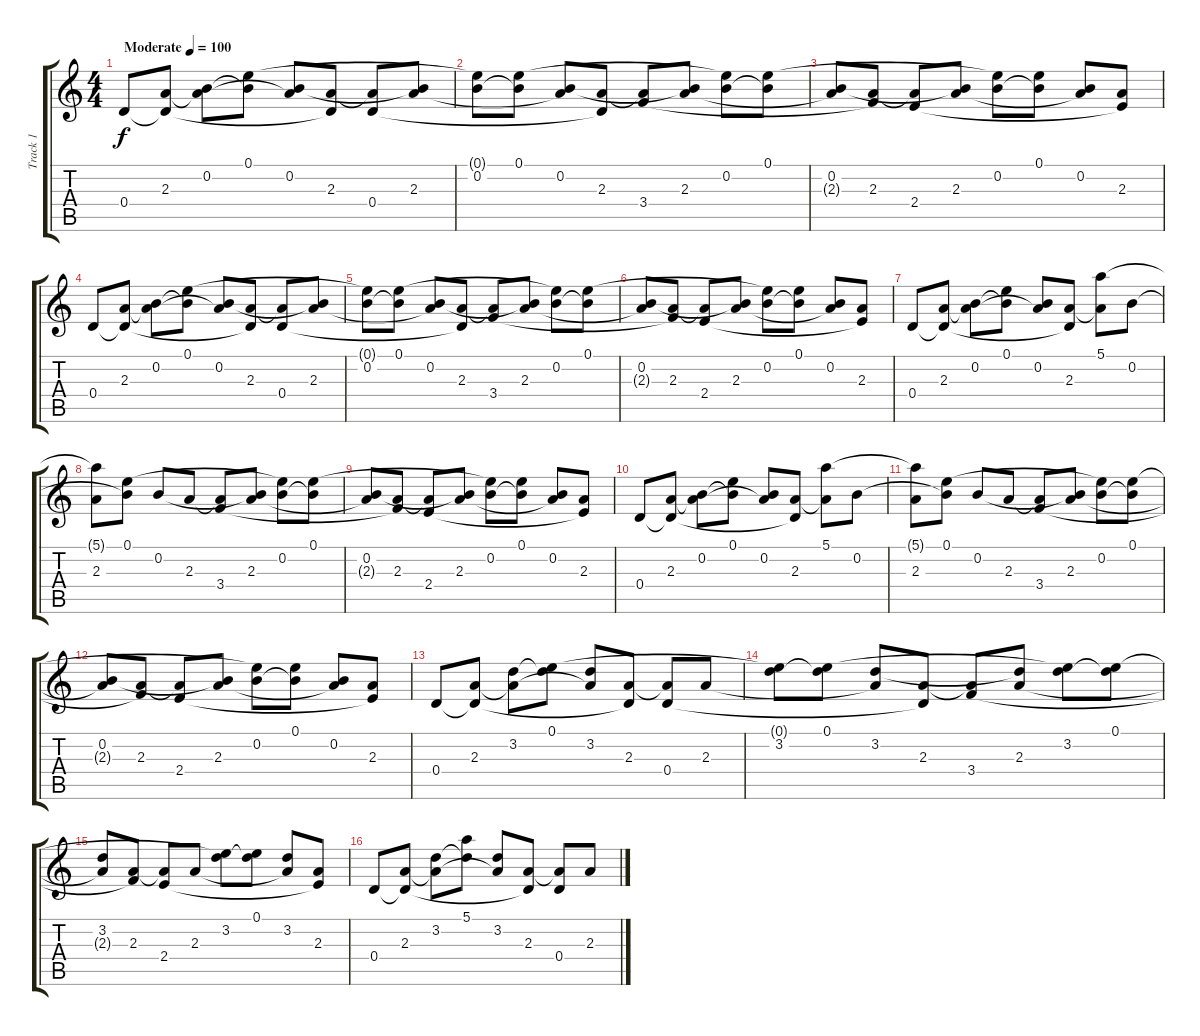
\track ("Track 1" "Track 1") {instrument electricguitarclean}
\staff {score tabs}
\tuning (E4 B3 G3 D3 A2 E2) {hide}
\ts (4 4)
\tempo (100 "Moderate")
\clef g2
\ks c
0.4.8{dy f instrument electricguitarclean} (2.3 0.4{t}).8 (0.2 2.3{t}).8 (0.1 0.2{t}).8 (0.2 2.3{t}).8 (2.3 0.4{t}).8 (2.3{t} 0.4).8 (0.2{t} 2.3).8 |
(0.1{t} 0.2).8 (0.1 0.2{t}).8 (0.2 2.3{t}).8 (2.3 0.4{t}).8 (2.3{t} 3.4).8 (0.2{t} 2.3).8 (0.1{t} 0.2).8 (0.1 0.2{t}).8 |
(0.2 2.3{t}).8 (2.3 3.4{t}).8 (2.3{t} 2.4).8 (0.2{t} 2.3).8 (0.1{t} 0.2).8 (0.1 0.2{t}).8 (0.2 2.3{t}).8 (2.3 2.4{t}).8 |
0.4.8 (2.3 0.4{t}).8 (0.2 2.3{t}).8 (0.1 0.2{t}).8 (0.2 2.3{t}).8 (2.3 0.4{t}).8 (2.3{t} 0.4).8 (0.2{t} 2.3).8 |
(0.1{t} 0.2).8 (0.1 0.2{t}).8 (0.2 2.3{t}).8 (2.3 0.4{t}).8 (2.3{t} 3.4).8 (0.2{t} 2.3).8 (0.1{t} 0.2).8 (0.1 0.2{t}).8 |
(0.2 2.3{t}).8 (2.3 3.4{t}).8 (2.3{t} 2.4).8 (0.2{t} 2.3).8 (0.1{t} 0.2).8 (0.1 0.2{t}).8 (0.2 2.3{t}).8 (2.3 2.4{t}).8 |
0.4.8 (2.3 0.4{t}).8 (0.2 2.3{t}).8 (0.1 0.2{t}).8 (0.2 2.3{t}).8 (2.3 0.4{t}).8 (5.1 2.3{t}).8 0.2.8 |
(5.1{t} 2.3).8 (0.1 0.2{t}).8 0.2.8 2.3.8 (2.3{t} 3.4).8 (0.2{t} 2.3).8 (0.1{t} 0.2).8 (0.1 0.2{t}).8 |
(0.2 2.3{t}).8 (2.3 3.4{t}).8 (2.3{t} 2.4).8 (0.2{t} 2.3).8 (0.1{t} 0.2).8 (0.1 0.2{t}).8 (0.2 2.3{t}).8 (2.3 2.4{t}).8 |
0.4.8 (2.3 0.4{t}).8 (0.2 2.3{t}).8 (0.1 0.2{t}).8 (0.2 2.3{t}).8 (2.3 0.4{t}).8 (5.1 2.3{t}).8 0.2.8 |
(5.1{t} 2.3).8 (0.1 0.2{t}).8 0.2.8 2.3.8 (2.3{t} 3.4).8 (0.2{t} 2.3).8 (0.1{t} 0.2).8 (0.1 0.2{t}).8 |
(0.2 2.3{t}).8 (2.3 3.4{t}).8 (2.3{t} 2.4).8 (0.2{t} 2.3).8 (0.1{t} 0.2).8 (0.1 0.2{t}).8 (0.2 2.3{t}).8 (2.3 2.4{t}).8 |
0.4.8 (2.3 0.4{t}).8 (3.2 2.3{t}).8 (0.1 3.2{t}).8 (3.2 2.3{t}).8 (2.3 0.4{t}).8 (2.3{t} 0.4).8 2.3.8 |
(0.1{t} 3.2).8 (0.1 3.2{t}).8 (3.2 2.3{t}).8 (2.3 0.4{t}).8 (2.3{t} 3.4).8 (3.2{t} 2.3).8 (0.1{t} 3.2).8 (0.1 3.2{t}).8 |
(3.2 2.3{t}).8 (2.3 3.4{t}).8 (2.3{t} 2.4).8 2.3.8 (0.1{t} 3.2).8 (0.1 3.2{t}).8 (3.2 2.3{t}).8 (2.3 2.4{t}).8 |
0.4.8 (2.3 0.4{t}).8 (3.2 2.3{t}).8 (5.1 3.2{t}).8 (3.2 2.3{t}).8 (2.3 0.4{t}).8 (2.3{t} 0.4).8 2.3.8
